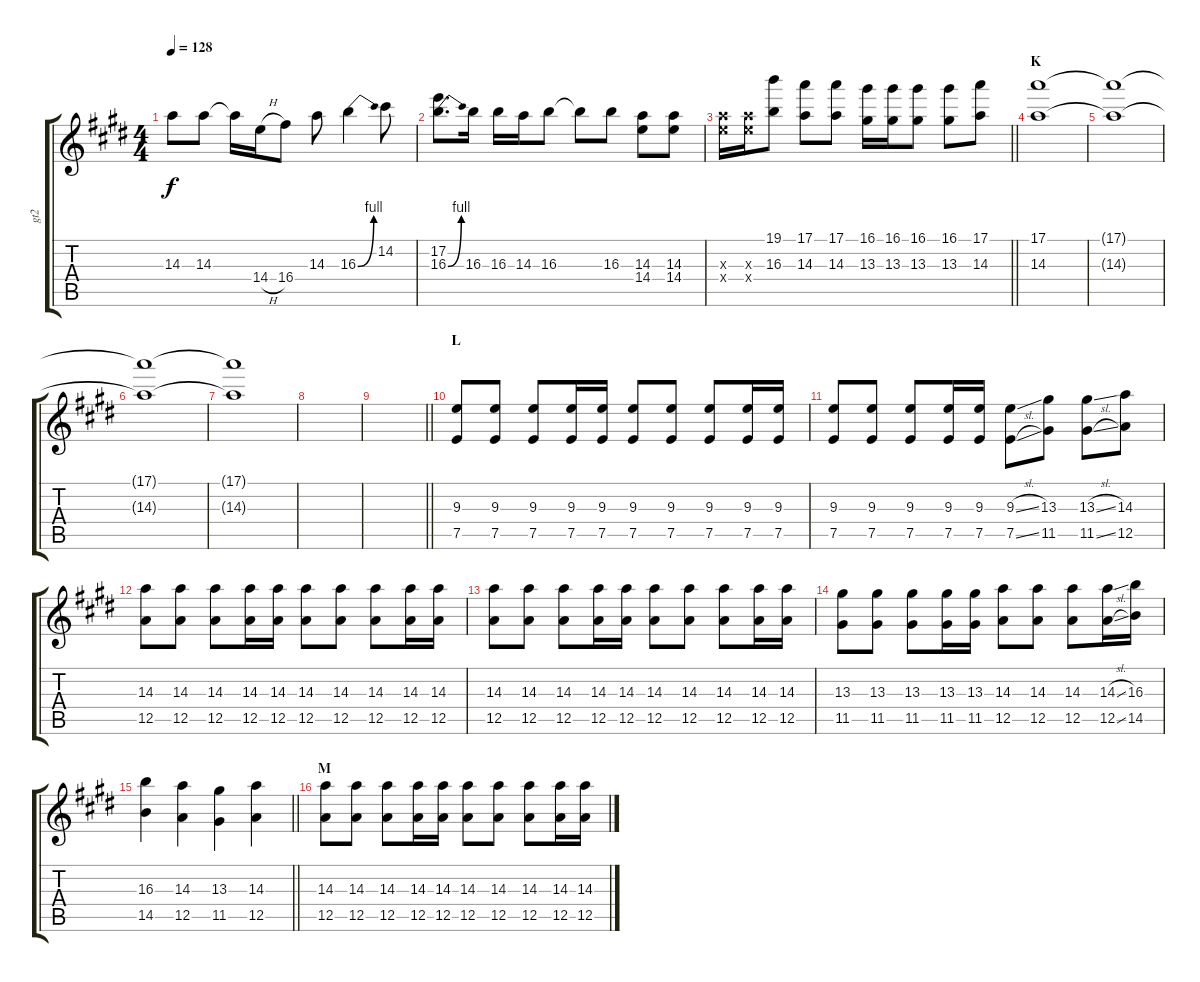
\track ("gt2" "gt2") {instrument distortionguitar}
\staff {score tabs}
\tuning (E4 B3 G3 D3 A2 E2) {hide}
\ts (4 4)
\tempo 128
\clef g2
\ks e
14.3.8{dy f} 14.3.8 14.3{t}.16 14.4{h}.16 16.4.8 14.3.8 16.3{be (bend 0 0 60 4)}.4 14.2.8 |
(17.2 16.3{be (bend 0 0 60 4)}).8{d} 16.3.16 16.3.16 14.3.16 16.3.8 16.3{t}.8 16.3.8 (14.3 14.4).8 (14.3 14.4).8 |
\barLineRight lightlight
(14.3{x} 14.4{x}).16 (14.3{x} 14.4{x}).16 (19.1 16.3).8 (17.1 14.3).8 (17.1 14.3).8 (16.1 13.3).16 (16.1 13.3).16 (16.1 13.3).8 (16.1 13.3).8 (17.1 14.3).8 |
\section ("" "K")
(17.1 14.3).1 |
(17.1{t} 14.3{t}).1 |
(17.1{t} 14.3{t}).1 |
(17.1{t} 14.3{t}).1 |
|
\barLineRight lightlight
|
\section ("" "L")
(9.3 7.5).8 (9.3 7.5).8 (9.3 7.5).8 (9.3 7.5).16 (9.3 7.5).16 (9.3 7.5).8 (9.3 7.5).8 (9.3 7.5).8 (9.3 7.5).16 (9.3 7.5).16 |
(9.3 7.5).8 (9.3 7.5).8 (9.3 7.5).8 (9.3 7.5).16 (9.3 7.5).16 (9.3{sl} 7.5{sl}).8 (13.3 11.5).8 (13.3{sl} 11.5{sl}).8 (14.3 12.5).8 |
(14.3 12.5).8 (14.3 12.5).8 (14.3 12.5).8 (14.3 12.5).16 (14.3 12.5).16 (14.3 12.5).8 (14.3 12.5).8 (14.3 12.5).8 (14.3 12.5).16 (14.3 12.5).16 |
(14.3 12.5).8 (14.3 12.5).8 (14.3 12.5).8 (14.3 12.5).16 (14.3 12.5).16 (14.3 12.5).8 (14.3 12.5).8 (14.3 12.5).8 (14.3 12.5).16 (14.3 12.5).16 |
(13.3 11.5).8 (13.3 11.5).8 (13.3 11.5).8 (13.3 11.5).16 (13.3 11.5).16 (14.3 12.5).8 (14.3 12.5).8 (14.3 12.5).8 (14.3{sl} 12.5{sl}).16 (16.3 14.5).16 |
\barLineRight lightlight
(16.3 14.5).4 (14.3 12.5).4 (13.3 11.5).4 (14.3 12.5).4 |
\section ("" "M")
(14.3 12.5).8 (14.3 12.5).8 (14.3 12.5).8 (14.3 12.5).16 (14.3 12.5).16 (14.3 12.5).8 (14.3 12.5).8 (14.3 12.5).8 (14.3 12.5).16 (14.3 12.5).16
